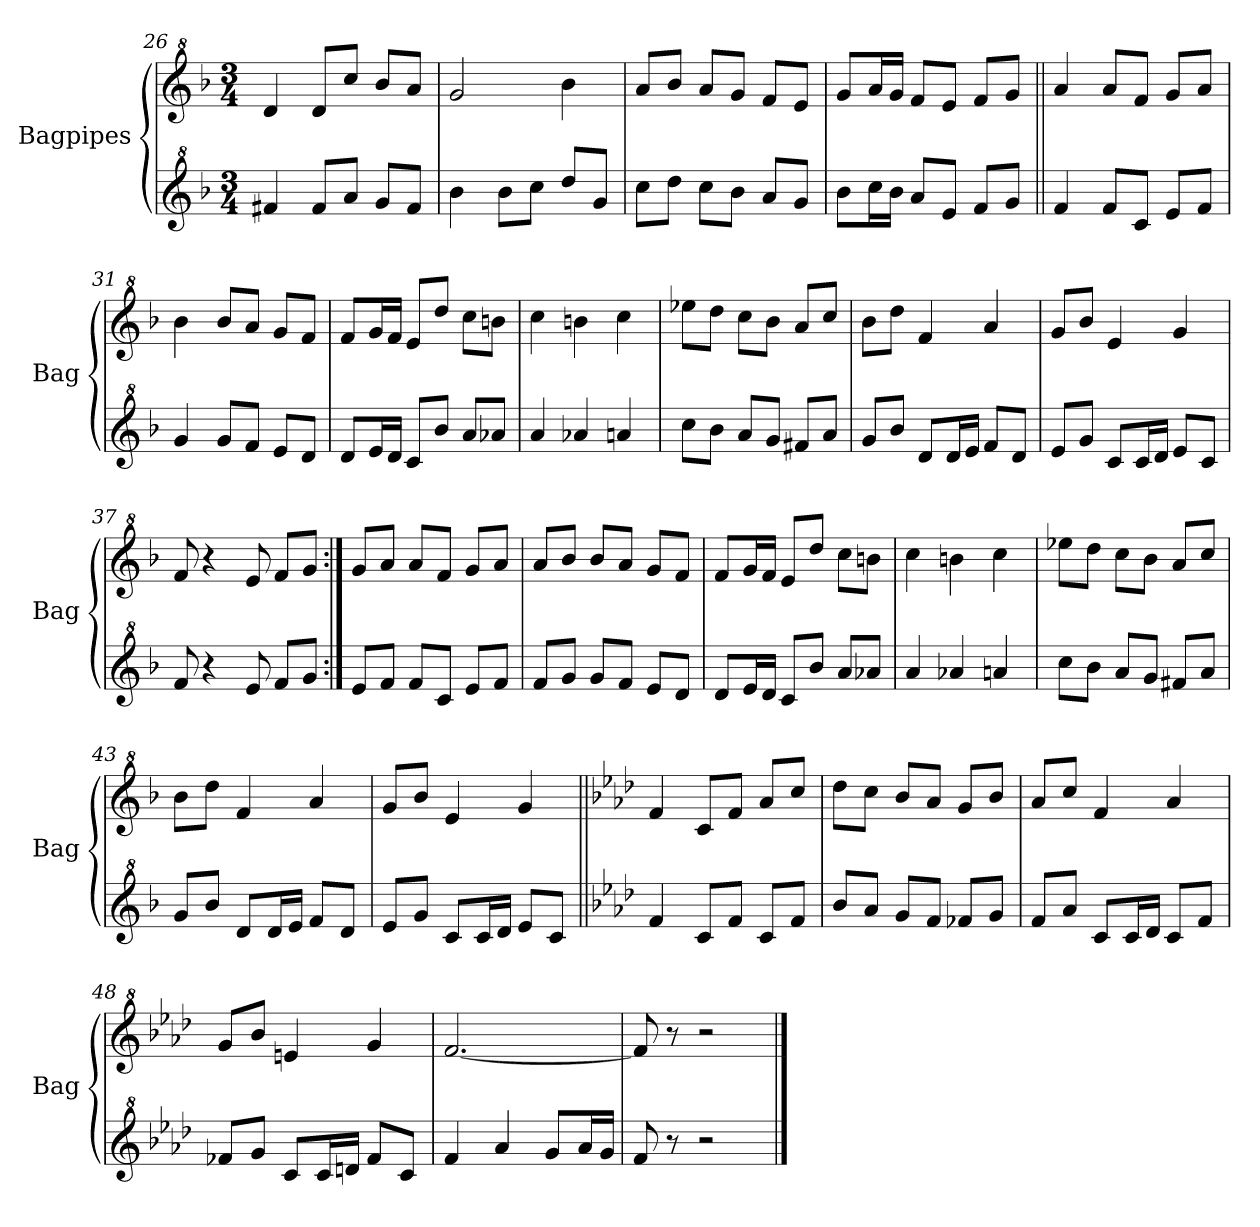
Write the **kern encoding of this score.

**kern	**kern
*part2	*part1
*staff2	*staff1
*I"Bagpipes	*I"Bagpipes
*I'Bag	*I'Bag
*clefG^2	*clefG^2
*k[b-]	*k[b-]
*F:	*F:
*M3/4	*M3/4
=26	=26
4ff#X/	4dd/
8ff#/L	8dd/L
8aa/J	8ccc/J
8gg/L	8bb-/L
8ff#/J	8aa/J
=27	=27
4bb-\	2gg/
8bb-\L	.
8ccc\J	.
8ddd/L	4bb-\
8gg/J	.
=28	=28
8ccc\L	8aa/L
8ddd\J	8bb-/J
8ccc\L	8aa/L
8bb-\J	8gg/J
8aa/L	8ff/L
8gg/J	8ee/J
=29	=29
8bb-\L	8gg/L
16ccc\L	16aa/L
16bb-\JJ	16gg/JJ
8aa/L	8ff/L
8ee/J	8ee/J
8ff/L	8ff/L
8gg/J	8gg/J
=30||	=30||
4ff/	4aa/
8ff/L	8aa/L
8cc/J	8ff/J
8ee/L	8gg/L
8ff/J	8aa/J
!!LO:LB:g=z
=31	=31
4gg/	4bb-\
8gg/L	8bb-/L
8ff/J	8aa/J
8ee/L	8gg/L
8dd/J	8ff/J
=32	=32
8dd/L	8ff/L
16ee/L	16gg/L
16dd/JJ	16ff/JJ
8cc/L	8ee/L
8bb-/J	8ddd/J
8aa/L	8ccc\L
8aa-X/J	8bbn\J
=33	=33
4aa/	4ccc\
4aa-X/	4bbn\
4aan/	4ccc\
=34	=34
8ccc\L	8eee-X\L
8bb-\J	8ddd\J
8aa/L	8ccc\L
8gg/J	8bb-\J
8ff#X/L	8aa/L
8aa/J	8ccc/J
=35	=35
8gg/L	8bb-\L
8bb-/J	8ddd\J
8dd/L	4ff/
16dd/L	.
16ee/JJ	.
8ff/L	4aa/
8dd/J	.
=36	=36
8ee/L	8gg/L
8gg/J	8bb-/J
8cc/L	4ee/
16cc/L	.
16dd/JJ	.
8ee/L	4gg/
8cc/J	.
=37	=37
8ff/	8ff/
4r	4r
8ee/	8ee/
8ff/L	8ff/L
8gg/J	8gg/J
!!LO:LB:g=z
=38:|!	=38:|!
8ee/L	8gg/L
8ff/J	8aa/J
8ff/L	8aa/L
8cc/J	8ff/J
8ee/L	8gg/L
8ff/J	8aa/J
=39	=39
8ff/L	8aa/L
8gg/J	8bb-/J
8gg/L	8bb-/L
8ff/J	8aa/J
8ee/L	8gg/L
8dd/J	8ff/J
=40	=40
8dd/L	8ff/L
16ee/L	16gg/L
16dd/JJ	16ff/JJ
8cc/L	8ee/L
8bb-/J	8ddd/J
8aa/L	8ccc\L
8aa-X/J	8bbn\J
=41	=41
4aa/	4ccc\
4aa-X/	4bbn\
4aan/	4ccc\
=42	=42
8ccc\L	8eee-X\L
8bb-\J	8ddd\J
8aa/L	8ccc\L
8gg/J	8bb-\J
8ff#X/L	8aa/L
8aa/J	8ccc/J
=43	=43
8gg/L	8bb-\L
8bb-/J	8ddd\J
8dd/L	4ff/
16dd/L	.
16ee/JJ	.
8ff/L	4aa/
8dd/J	.
=44	=44
8ee/L	8gg/L
8gg/J	8bb-/J
8cc/L	4ee/
16cc/L	.
16dd/JJ	.
8ee/L	4gg/
8cc/J	.
!!LO:PB:g=z
=45||	=45||
*k[b-e-a-d-]	*k[b-e-a-d-]
*A-:	*A-:
4ff/	4ff/
8cc/L	8cc/L
8ff/J	8ff/J
8cc/L	8aa-/L
8ff/J	8ccc/J
=46	=46
8bb-/L	8ddd-\L
8aa-/J	8ccc\J
8gg/L	8bb-/L
8ff/J	8aa-/J
8ff-X/L	8gg/L
8gg/J	8bb-/J
=47	=47
8ff/L	8aa-/L
8aa-/J	8ccc/J
8cc/L	4ff/
16cc/L	.
16dd-/JJ	.
8cc/L	4aa-/
8ff/J	.
=48	=48
8ff-X/L	8gg/L
8gg/J	8bb-/J
8cc/L	4een/
16cc/L	.
16ddn/JJ	.
8ff-/L	4gg/
8cc/J	.
=49	=49
4ff/	[2.ff/
4aa-/	.
8gg/L	.
16aa-/L	.
16gg/JJ	.
=50	=50
8ff/	8ff/]
8r	8r
2r	2r
==	==
*-	*-
